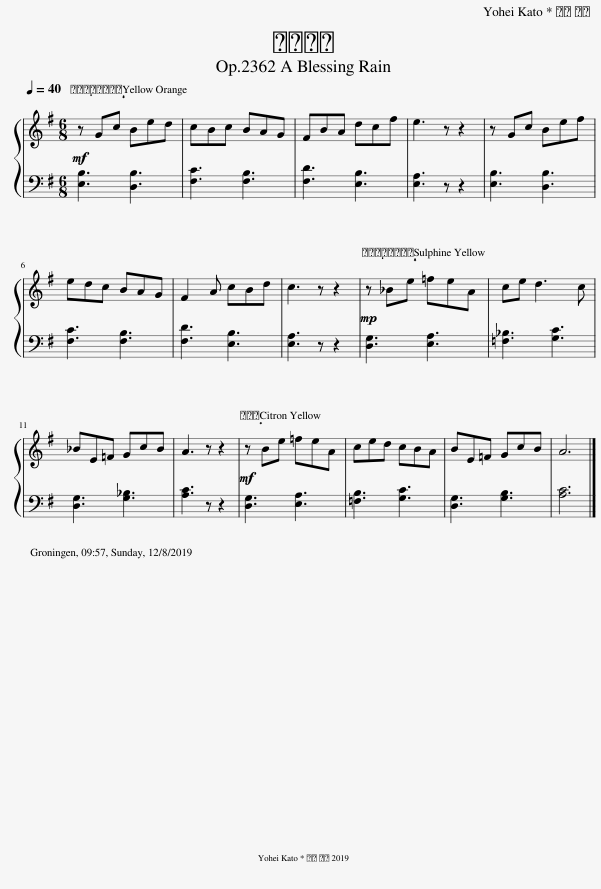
X:1
%%score { 1 | 2 }
L:1/8
Q:1/4=40
M:6/8
I:linebreak $
K:G
V:1 treble
V:2 bass
V:1
!mf! z Gc Bed | cBc BAG | FBA dcf | e3 z z2 | z Gc Bef |$ %5
 edc BAG | F2 A cBd | c3 z z2 |!mp! z _Be =feA | ce d3 c |$ %10
 _BE=F GcB | A3 z z2 |!mf! z Be =feA | ced cBA | BE=F GcB | %15
 A6 |] %16
V:2
 [E,B,]3 [D,B,]3 | [F,C]3 [F,B,]3 | [F,D]3 [E,B,]3 | [E,A,]3 z z2 | [E,B,]3 [D,B,]3 |$ %5
 [F,C]3 [F,B,]3 | [F,D]3 [E,B,]3 | [E,A,]3 z z2 | [D,G,]3 [E,A,]3 | [=F,_B,]3 [G,C]3 |$ %10
 [D,G,]3 [G,_B,]3 | [A,C]3 z z2 | [D,G,]3 [E,A,]3 | [=F,B,]3 [G,C]3 | [D,G,]3 [G,B,]3 | %15
 [A,C]6 |] %16
